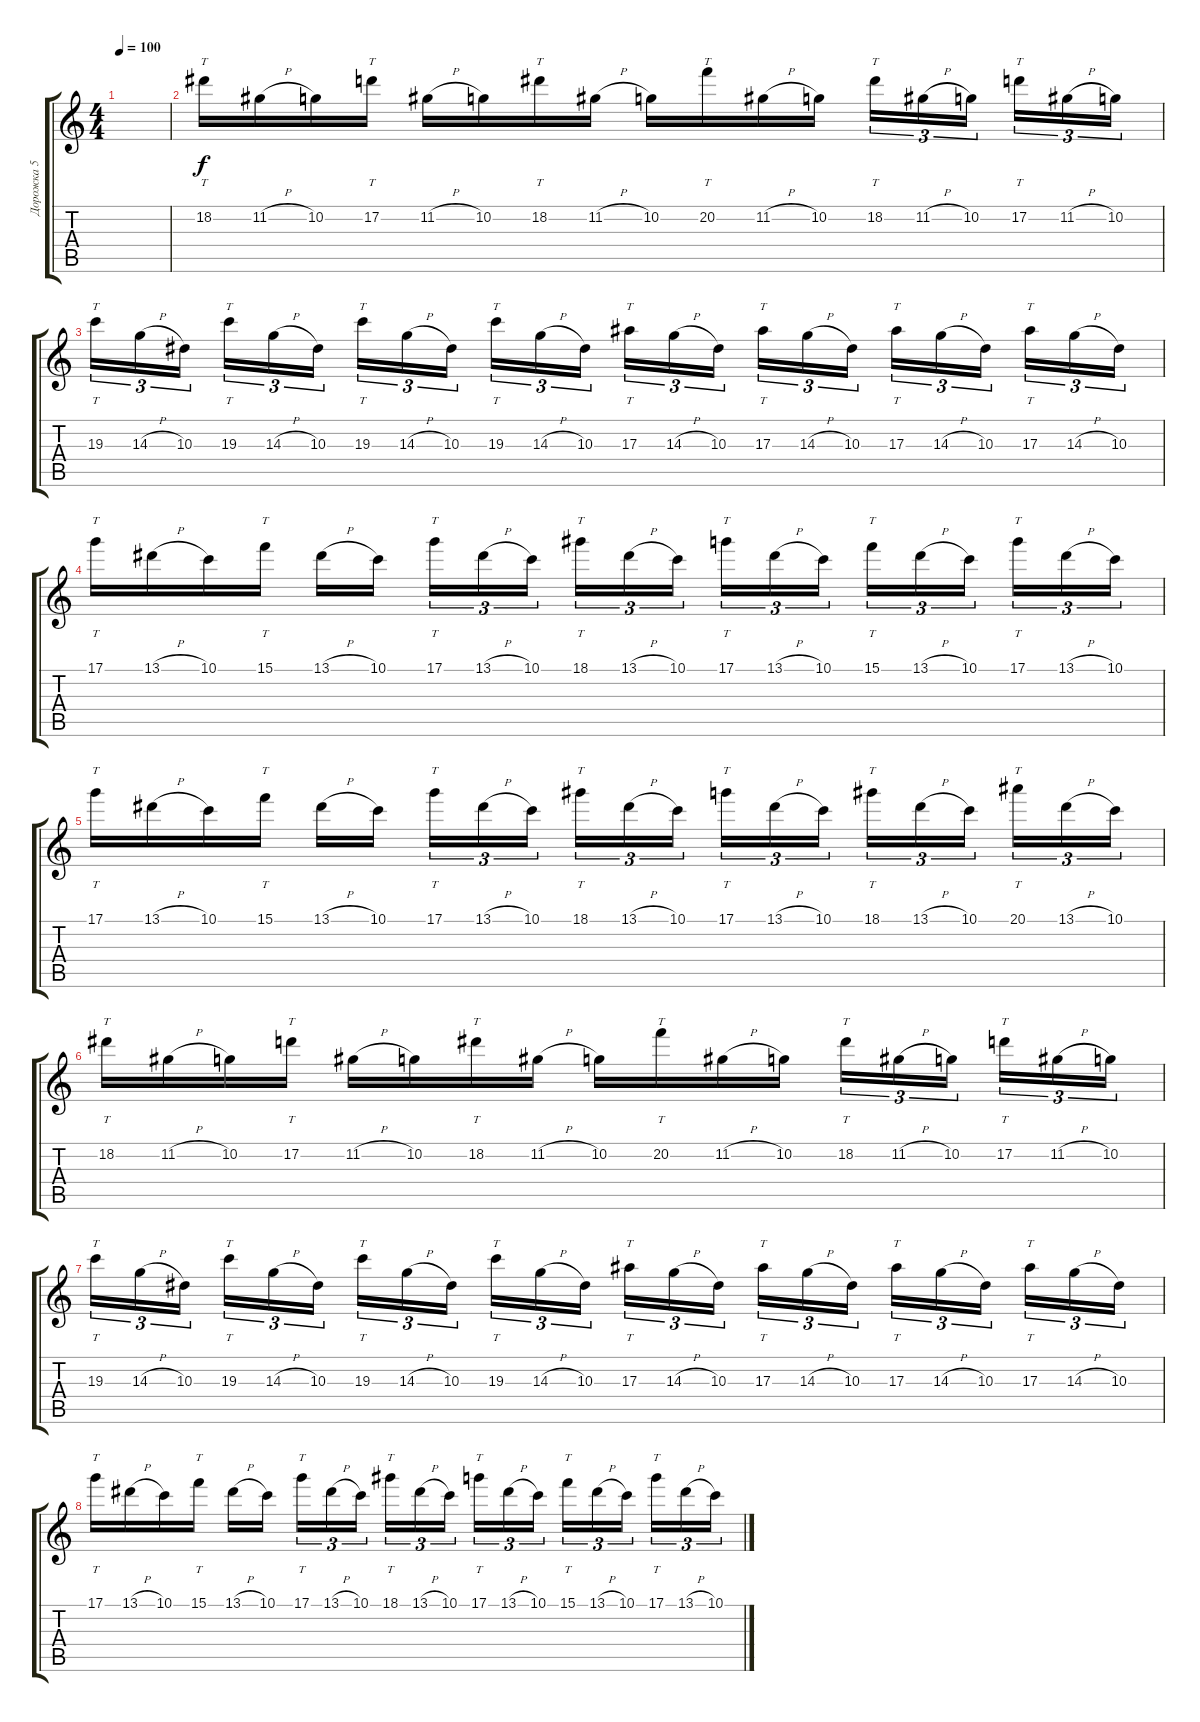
\track ("Дорожка 5" "Дорожка 5") {instrument overdrivenguitar}
\staff {score tabs}
\tuning (D4 A3 F3 C3 G2 C2) {hide}
\ts (4 4)
\tempo 100
\clef g2
\ks c
|
18.2.16{tt} 11.2{h}.16 10.2.16 17.2.16{tt} 11.2{h}.16 10.2.16 18.2.16{tt} 11.2{h}.16 10.2.16 20.2.16{tt} 11.2{h}.16 10.2.16 18.2.16{tt tu (3 2)} 11.2{h}.16{tu (3 2)} 10.2.16{tu (3 2) beam splitsecondary} 17.2.16{tt tu (3 2)} 11.2{h}.16{tu (3 2)} 10.2.16{tu (3 2)} |
19.3.16{tt tu (3 2)} 14.3{h}.16{tu (3 2)} 10.3.16{tu (3 2) beam splitsecondary} 19.3.16{tt tu (3 2)} 14.3{h}.16{tu (3 2)} 10.3.16{tu (3 2)} 19.3.16{tt tu (3 2)} 14.3{h}.16{tu (3 2)} 10.3.16{tu (3 2) beam splitsecondary} 19.3.16{tt tu (3 2)} 14.3{h}.16{tu (3 2)} 10.3.16{tu (3 2)} 17.3.16{tt tu (3 2)} 14.3{h}.16{tu (3 2)} 10.3.16{tu (3 2) beam splitsecondary} 17.3.16{tt tu (3 2)} 14.3{h}.16{tu (3 2)} 10.3.16{tu (3 2)} 17.3.16{tt tu (3 2)} 14.3{h}.16{tu (3 2)} 10.3.16{tu (3 2) beam splitsecondary} 17.3.16{tt tu (3 2)} 14.3{h}.16{tu (3 2)} 10.3.16{tu (3 2)} |
17.1.16{tt} 13.1{h}.16 10.1.16 15.1.16{tt} 13.1{h}.16 10.1.16{beam splitsecondary} 17.1.16{tt tu (3 2)} 13.1{h}.16{tu (3 2)} 10.1.16{tu (3 2)} 18.1.16{tt tu (3 2)} 13.1{h}.16{tu (3 2)} 10.1.16{tu (3 2) beam splitsecondary} 17.1.16{tt tu (3 2)} 13.1{h}.16{tu (3 2)} 10.1.16{tu (3 2)} 15.1.16{tt tu (3 2)} 13.1{h}.16{tu (3 2)} 10.1.16{tu (3 2) beam splitsecondary} 17.1.16{tt tu (3 2)} 13.1{h}.16{tu (3 2)} 10.1.16{tu (3 2)} |
17.1.16{tt} 13.1{h}.16 10.1.16 15.1.16{tt} 13.1{h}.16 10.1.16{beam splitsecondary} 17.1.16{tt tu (3 2)} 13.1{h}.16{tu (3 2)} 10.1.16{tu (3 2)} 18.1.16{tt tu (3 2)} 13.1{h}.16{tu (3 2)} 10.1.16{tu (3 2) beam splitsecondary} 17.1.16{tt tu (3 2)} 13.1{h}.16{tu (3 2)} 10.1.16{tu (3 2)} 18.1.16{tt tu (3 2)} 13.1{h}.16{tu (3 2)} 10.1.16{tu (3 2) beam splitsecondary} 20.1.16{tt tu (3 2)} 13.1{h}.16{tu (3 2)} 10.1.16{tu (3 2)} |
18.2.16{tt} 11.2{h}.16 10.2.16 17.2.16{tt} 11.2{h}.16 10.2.16 18.2.16{tt} 11.2{h}.16 10.2.16 20.2.16{tt} 11.2{h}.16 10.2.16 18.2.16{tt tu (3 2)} 11.2{h}.16{tu (3 2)} 10.2.16{tu (3 2) beam splitsecondary} 17.2.16{tt tu (3 2)} 11.2{h}.16{tu (3 2)} 10.2.16{tu (3 2)} |
19.3.16{tt tu (3 2)} 14.3{h}.16{tu (3 2)} 10.3.16{tu (3 2) beam splitsecondary} 19.3.16{tt tu (3 2)} 14.3{h}.16{tu (3 2)} 10.3.16{tu (3 2)} 19.3.16{tt tu (3 2)} 14.3{h}.16{tu (3 2)} 10.3.16{tu (3 2) beam splitsecondary} 19.3.16{tt tu (3 2)} 14.3{h}.16{tu (3 2)} 10.3.16{tu (3 2)} 17.3.16{tt tu (3 2)} 14.3{h}.16{tu (3 2)} 10.3.16{tu (3 2) beam splitsecondary} 17.3.16{tt tu (3 2)} 14.3{h}.16{tu (3 2)} 10.3.16{tu (3 2)} 17.3.16{tt tu (3 2)} 14.3{h}.16{tu (3 2)} 10.3.16{tu (3 2) beam splitsecondary} 17.3.16{tt tu (3 2)} 14.3{h}.16{tu (3 2)} 10.3.16{tu (3 2)} |
17.1.16{tt} 13.1{h}.16 10.1.16 15.1.16{tt} 13.1{h}.16 10.1.16{beam splitsecondary} 17.1.16{tt tu (3 2)} 13.1{h}.16{tu (3 2)} 10.1.16{tu (3 2)} 18.1.16{tt tu (3 2)} 13.1{h}.16{tu (3 2)} 10.1.16{tu (3 2) beam splitsecondary} 17.1.16{tt tu (3 2)} 13.1{h}.16{tu (3 2)} 10.1.16{tu (3 2)} 15.1.16{tt tu (3 2)} 13.1{h}.16{tu (3 2)} 10.1.16{tu (3 2) beam splitsecondary} 17.1.16{tt tu (3 2)} 13.1{h}.16{tu (3 2)} 10.1.16{tu (3 2)}
